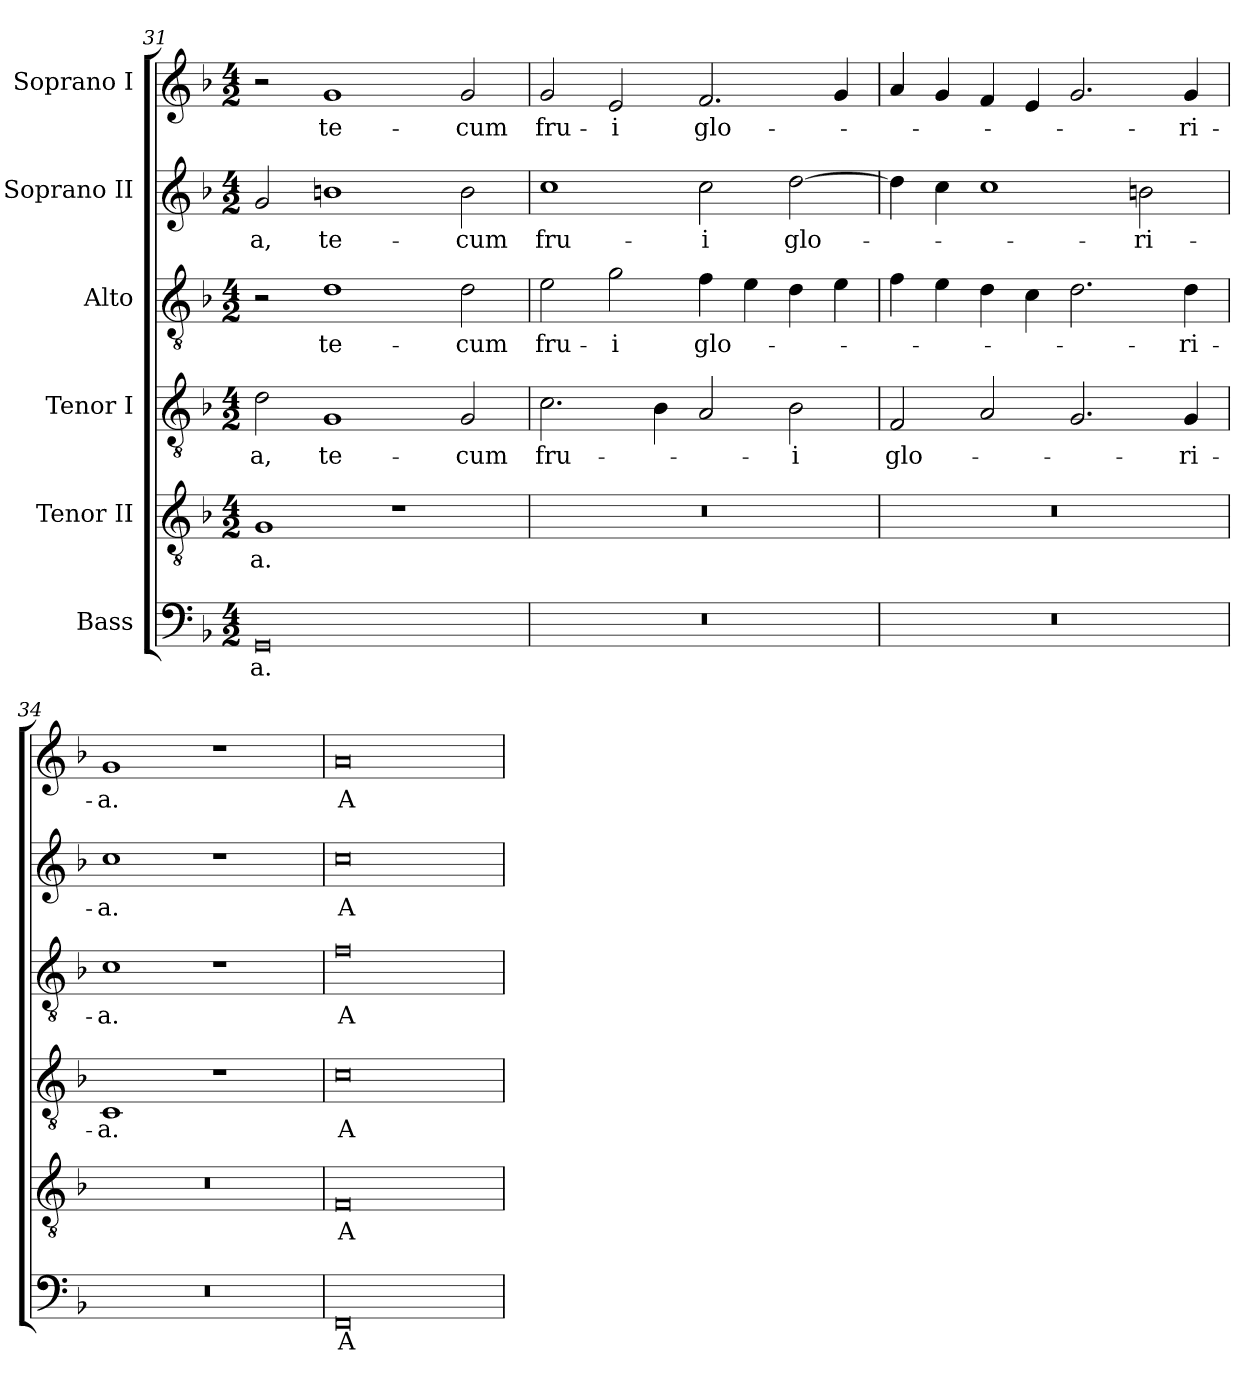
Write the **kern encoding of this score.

**kern	**text	**kern	**text	**kern	**text	**kern	**text	**kern	**text	**kern	**text
*part6	*part6	*part5	*part5	*part4	*part4	*part3	*part3	*part2	*part2	*part1	*part1
*staff6	*staff6	*staff5	*staff5	*staff4	*staff4	*staff3	*staff3	*staff2	*staff2	*staff1	*staff1
*I"Bass	*	*I"Tenor II	*	*I"Tenor I	*	*I"Alto	*	*I"Soprano II	*	*I"Soprano I	*
!!LO:PB:g=z
*clefF4	*	*clefGv2	*	*clefGv2	*	*clefGv2	*	*clefG2	*	*clefG2	*
*k[b-]	*	*k[b-]	*	*k[b-]	*	*k[b-]	*	*k[b-]	*	*k[b-]	*
*F:	*	*F:	*	*F:	*	*F:	*	*F:	*	*F:	*
*M4/2	*	*M4/2	*	*M4/2	*	*M4/2	*	*M4/2	*	*M4/2	*
=31	=31	=31	=31	=31	=31	=31	=31	=31	=31	=31	=31
!	!LO:LY:b:color=#000000	!	!	!	!	!	!	!	!	!	!
!	!	!	!LO:LY:b:color=#000000	!	!	!	!	!	!	!	!
!	!	!	!	!	!LO:LY:b:color=#000000	!	!	!	!	!	!
!	!	!	!	!	!	!	!	!	!LO:LY:b:color=#000000	!	!
0GGi	-a.	1Gi	-a.	2di\	-a,	2r	.	2gi/	-a,	2r	.
!	!	!	!	!	!LO:LY:b:color=#000000	!	!	!	!	!	!
!	!	!	!	!	!	!	!LO:LY:b:color=#000000	!	!	!	!
!	!	!	!	!	!	!	!	!	!LO:LY:b:color=#000000	!	!
!	!	!	!	!	!	!	!	!	!	!	!LO:LY:b:color=#000000
.	.	.	.	1Gi	te-	1di	te-	1bni	te-	1gi	te-
.	.	1r	.	.	.	.	.	.	.	.	.
!	!	!	!	!	!LO:LY:b:color=#000000	!	!	!	!	!	!
!	!	!	!	!	!	!	!LO:LY:b:color=#000000	!	!	!	!
!	!	!	!	!	!	!	!	!	!LO:LY:b:color=#000000	!	!
!	!	!	!	!	!	!	!	!	!	!	!LO:LY:b:color=#000000
.	.	.	.	2Gi/	-cum	2di\	-cum	2bi\	-cum	2gi/	-cum
=32	=32	=32	=32	=32	=32	=32	=32	=32	=32	=32	=32
!LO:N:vis=1	!	!LO:N:vis=1	!	!	!	!	!	!	!	!	!
!	!	!	!	!	!LO:LY:b:color=#000000	!	!	!	!	!	!
!	!	!	!	!	!	!	!LO:LY:b:color=#000000	!	!	!	!
!	!	!	!	!	!	!	!	!	!LO:LY:b:color=#000000	!	!
!	!	!	!	!	!	!	!	!	!	!	!LO:LY:b:color=#000000
0r	.	0r	.	2.ci\	fru-	2ei\	fru-	1cci	fru-	2gi/	fru-
!	!	!	!	!	!	!	!LO:LY:b:color=#000000	!	!	!	!
!	!	!	!	!	!	!	!	!	!	!	!LO:LY:b:color=#000000
.	.	.	.	.	.	2gi\	-i	.	.	2ei/	-i
.	.	.	.	4B-i\	.	.	.	.	.	.	.
!	!	!	!	!	!	!	!LO:LY:b:color=#000000	!	!	!	!
!	!	!	!	!	!	!	!	!	!LO:LY:b:color=#000000	!	!
!	!	!	!	!	!	!	!	!	!	!	!LO:LY:b:color=#000000
.	.	.	.	2Ai/	.	4fi\	glo-	2cci\	-i	2.fi/	glo-
.	.	.	.	.	.	4ei\	.	.	.	.	.
!	!	!	!	!	!LO:LY:b:color=#000000	!	!	!	!	!	!
!	!	!	!	!	!	!	!	!	!LO:LY:b:color=#000000	!	!
.	.	.	.	2B-i\	-i	4di\	.	[>2ddi\	glo-	.	.
.	.	.	.	.	.	4ei\	.	.	.	4gi/	.
=33	=33	=33	=33	=33	=33	=33	=33	=33	=33	=33	=33
!LO:N:vis=1	!	!LO:N:vis=1	!	!	!	!	!	!	!	!	!
!	!	!	!	!	!LO:LY:b:color=#000000	!	!	!	!	!	!
0r	.	0r	.	2Fi/	glo-	4fi\	.	4ddi\]	.	4ai/	.
.	.	.	.	.	.	4ei\	.	4cci\	.	4gi/	.
.	.	.	.	2Ai/	.	4di\	.	1cci	.	4fi/	.
.	.	.	.	.	.	4ci\	.	.	.	4ei/	.
.	.	.	.	2.Gi/	.	2.di\	.	.	.	2.gi/	.
!	!	!	!	!	!	!	!	!	!LO:LY:b:color=#000000	!	!
.	.	.	.	.	.	.	.	2bni\	-ri-	.	.
!	!	!	!	!	!LO:LY:b:color=#000000	!	!	!	!	!	!
!	!	!	!	!	!	!	!LO:LY:b:color=#000000	!	!	!	!
!	!	!	!	!	!	!	!	!	!	!	!LO:LY:b:color=#000000
.	.	.	.	4Gi/	-ri-	4di\	-ri-	.	.	4gi/	-ri-
=34	=34	=34	=34	=34	=34	=34	=34	=34	=34	=34	=34
!LO:N:vis=1	!	!LO:N:vis=1	!	!	!	!	!	!	!	!	!
!	!	!	!	!	!LO:LY:b:color=#000000	!	!	!	!	!	!
!	!	!	!	!	!	!	!LO:LY:b:color=#000000	!	!	!	!
!	!	!	!	!	!	!	!	!	!LO:LY:b:color=#000000	!	!
!	!	!	!	!	!	!	!	!	!	!	!LO:LY:b:color=#000000
0r	.	0r	.	1Ci	-a.	1ci	-a.	1cci	-a.	1gi	-a.
.	.	.	.	1r	.	1r	.	1r	.	1r	.
!!LO:LB:g=z
=35	=35	=35	=35	=35	=35	=35	=35	=35	=35	=35	=35
!	!LO:LY:b:color=#000000	!	!	!	!	!	!	!	!	!	!
!	!	!	!LO:LY:b:color=#000000	!	!	!	!	!	!	!	!
!	!	!	!	!	!LO:LY:b:color=#000000	!	!	!	!	!	!
!	!	!	!	!	!	!	!LO:LY:b:color=#000000	!	!	!	!
!	!	!	!	!	!	!	!	!	!LO:LY:b:color=#000000	!	!
!	!	!	!	!	!	!	!	!	!	!	!LO:LY:b:color=#000000
0FFi	A-	0Fi	A-	0ci	A-	0fi	A-	0cci	A-	0ai	A-
=	=	=	=	=	=	=	=	=	=	=	=
*-	*-	*-	*-	*-	*-	*-	*-	*-	*-	*-	*-
